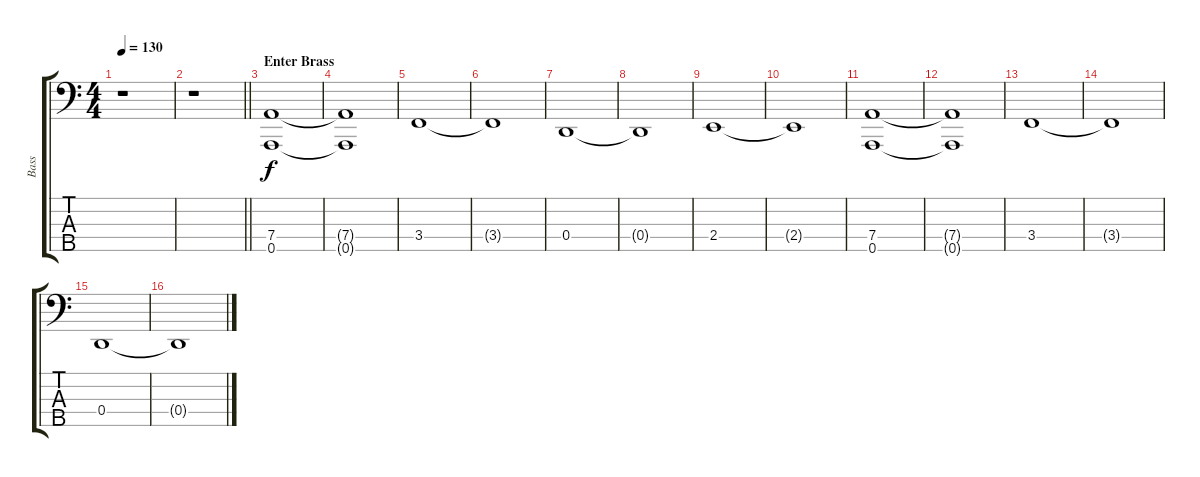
\track ("Bass" "Bass") {instrument electricbassfinger}
\staff {score tabs}
\tuning (F2 C2 G1 D1 A0) {hide}
\ts (4 4)
\tempo 130
\clef f4
\ks c
r.1{dy f} |
\barLineRight lightlight
r.1 |
\section ("" "Enter Brass")
(7.4 0.5).1 |
(7.4{t} 0.5{t}).1 |
3.4.1 |
3.4{t}.1 |
0.4.1 |
0.4{t}.1 |
2.4.1 |
2.4{t}.1 |
(7.4 0.5).1 |
(7.4{t} 0.5{t}).1 |
3.4.1 |
3.4{t}.1 |
0.4.1 |
0.4{t}.1
